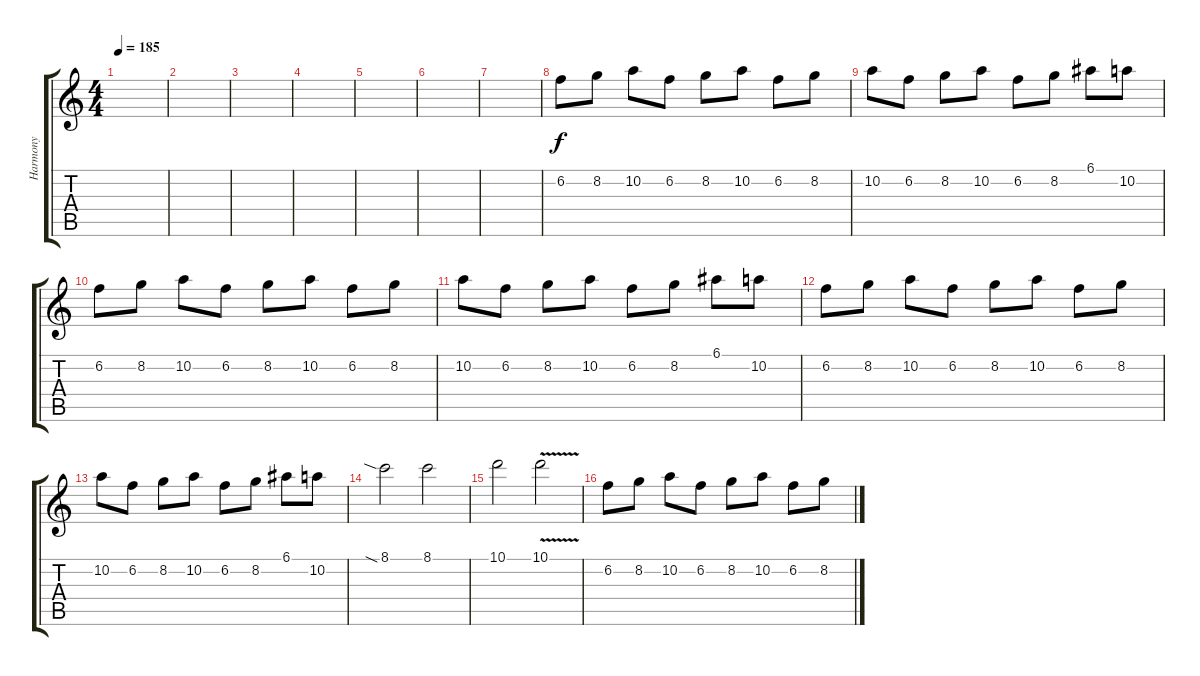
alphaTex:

\track ("Harmony" "Harmony") {instrument distortionguitar}
\staff {score tabs}
\tuning (E4 B3 G3 D3 A2 D2) {hide}
\ts (4 4)
\tempo 185
\clef g2
\ks c
|
|
|
|
|
|
|
6.2.8 8.2.8 10.2.8 6.2.8 8.2.8 10.2.8 6.2.8 8.2.8 |
10.2.8 6.2.8 8.2.8 10.2.8 6.2.8 8.2.8 6.1.8 10.2.8 |
6.2.8 8.2.8 10.2.8 6.2.8 8.2.8 10.2.8 6.2.8 8.2.8 |
10.2.8 6.2.8 8.2.8 10.2.8 6.2.8 8.2.8 6.1.8 10.2.8 |
6.2.8 8.2.8 10.2.8 6.2.8 8.2.8 10.2.8 6.2.8 8.2.8 |
10.2.8 6.2.8 8.2.8 10.2.8 6.2.8 8.2.8 6.1.8 10.2.8 |
8.1{sia}.2 8.1.2 |
10.1.2 10.1{v}.2 |
6.2.8 8.2.8 10.2.8 6.2.8 8.2.8 10.2.8 6.2.8 8.2.8
